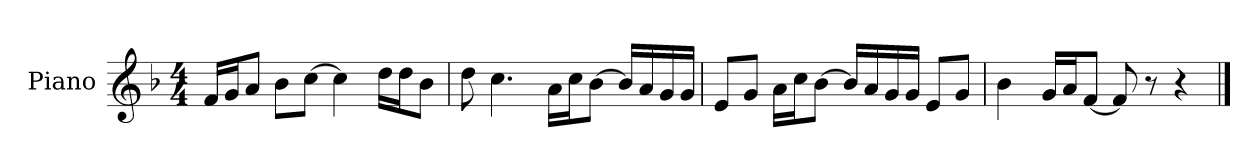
**kern
*part1
*staff1
*I"Piano
*I'P-no
*clefG2
*k[b-]
*M4/4
*MM90
=1
16f/LL
16g/J
8a/J
8b-\L
[8cc\J
4cc\]
16dd\LL
16dd\J
8b-\J
=2
8dd\
4.cc\
16a\LL
16cc\J
[8b-\J
16b-/LL]
16a/
16g/
16g/JJ
=3
8e/L
8g/J
16a\LL
16cc\J
[8b-\J
16b-/LL]
16a/
16g/
16g/JJ
8e/L
8g/J
=4
4b-\
16g/LL
16a/J
[8f/J
8f/]
8r
4r
==
*-
